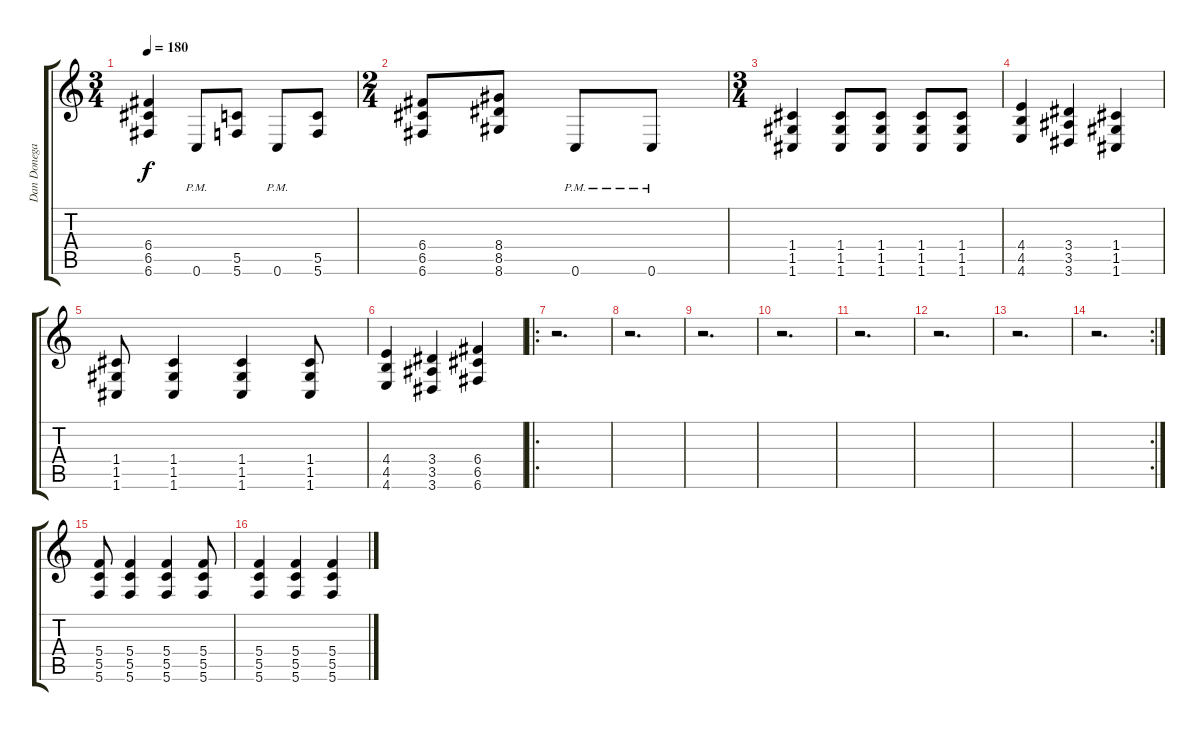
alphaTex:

\track ("Dan Donegan Lead" "Dan Donega") {instrument distortionguitar}
\staff {score tabs}
\tuning (D4 A3 F3 C3 G2 C2) {hide}
\ts (3 4)
\tempo 180
\clef g2
\ks c
(6.4 6.5 6.6).4{dy f} 0.6{pm}.8 (5.5 5.6).8 0.6{pm}.8 (5.5 5.6).8 |
\ts (2 4)
(6.4 6.5 6.6).8 (8.4 8.5 8.6).8 0.6{pm}.8 0.6{pm}.8 |
\ts (3 4)
(1.4 1.5 1.6).4 (1.4 1.5 1.6).8 (1.4 1.5 1.6).8 (1.4 1.5 1.6).8 (1.4 1.5 1.6).8 |
(4.4 4.5 4.6).4 (3.4 3.5 3.6).4 (1.4 1.5 1.6).4 |
(1.4 1.5 1.6).8 (1.4 1.5 1.6).4 (1.4 1.5 1.6).4 (1.4 1.5 1.6).8 |
(4.4 4.5 4.6).4 (3.4 3.5 3.6).4 (6.4 6.5 6.6).4 |
\ro
r.2{d} |
r.2{d} |
r.2{d} |
r.2{d} |
r.2{d} |
r.2{d} |
r.2{d} |
\rc 2
r.2{d} |
(5.4 5.5 5.6).8 (5.4 5.5 5.6).4 (5.4 5.5 5.6).4 (5.4 5.5 5.6).8 |
(5.4 5.5 5.6).4 (5.4 5.5 5.6).4 (5.4 5.5 5.6).4
